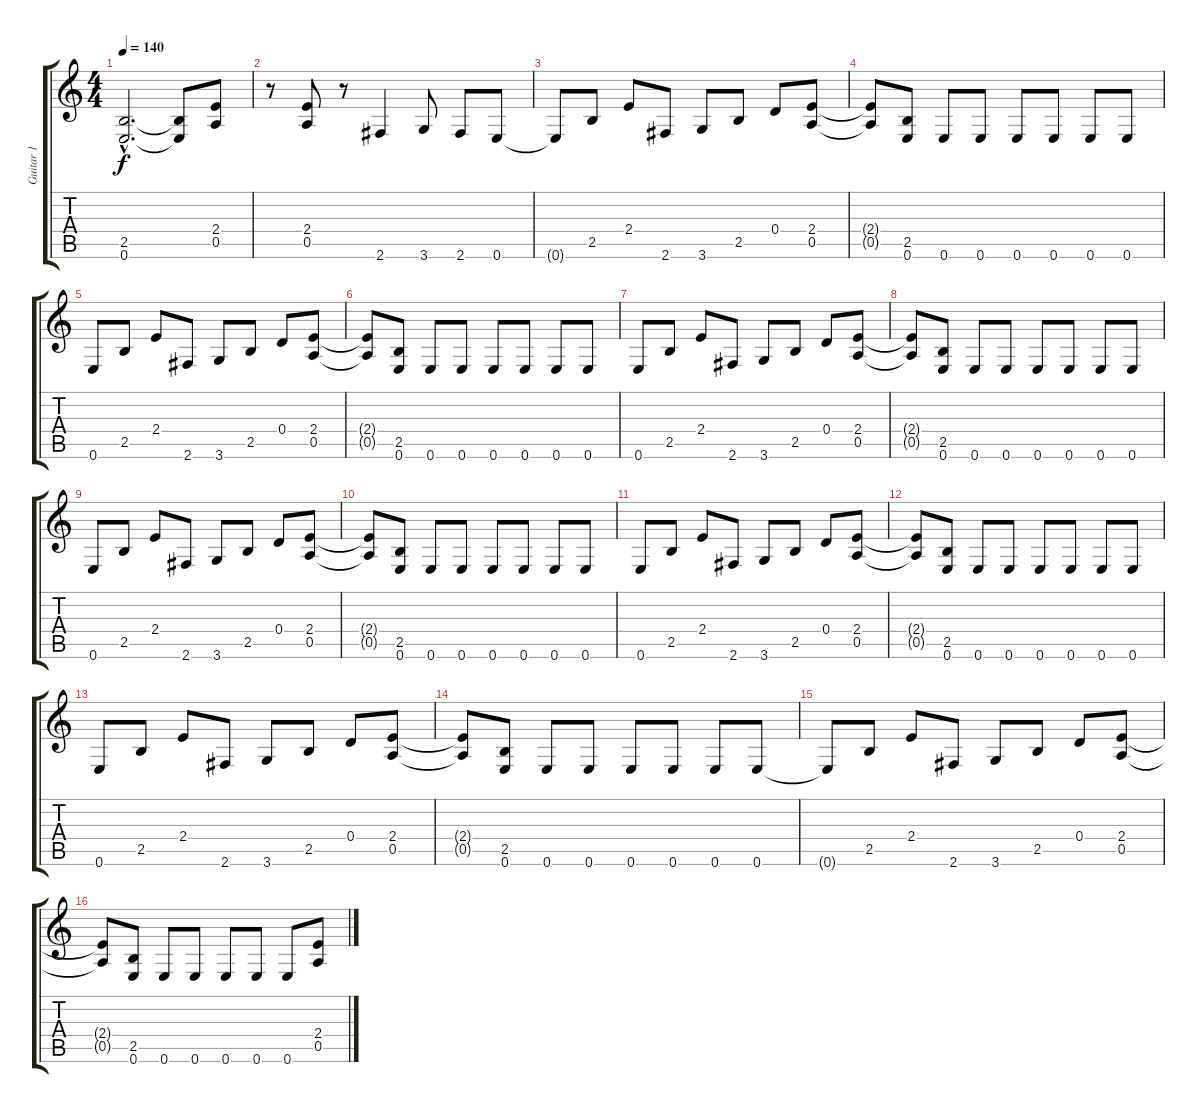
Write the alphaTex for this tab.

\track ("Guitar 1            " "Guitar 1  ") {instrument distortionguitar}
\staff {score tabs}
\tuning (E4 B3 G3 D3 A2 E2) {hide}
\ts (4 4)
\tempo 140
\clef g2
\ks c
(2.5{hac} 0.6{hac}).2{d dy f} (2.5{t} 0.6{t}).8 (2.4 0.5).8 |
r.8 (2.4 0.5).8 r.8 2.6.4 3.6.8 2.6.8 0.6.8 |
0.6{t}.8 2.5.8 2.4.8 2.6.8 3.6.8 2.5.8 0.4.8 (2.4 0.5).8 |
(2.4{t} 0.5{t}).8 (2.5 0.6).8 0.6.8 0.6.8 0.6.8 0.6.8 0.6.8 0.6.8 |
0.6.8 2.5.8 2.4.8 2.6.8 3.6.8 2.5.8 0.4.8 (2.4 0.5).8 |
(2.4{t} 0.5{t}).8 (2.5 0.6).8 0.6.8 0.6.8 0.6.8 0.6.8 0.6.8 0.6.8 |
0.6.8 2.5.8 2.4.8 2.6.8 3.6.8 2.5.8 0.4.8 (2.4 0.5).8 |
(2.4{t} 0.5{t}).8 (2.5 0.6).8 0.6.8 0.6.8 0.6.8 0.6.8 0.6.8 0.6.8 |
0.6.8 2.5.8 2.4.8 2.6.8 3.6.8 2.5.8 0.4.8 (2.4 0.5).8 |
(2.4{t} 0.5{t}).8 (2.5 0.6).8 0.6.8 0.6.8 0.6.8 0.6.8 0.6.8 0.6.8 |
0.6.8 2.5.8 2.4.8 2.6.8 3.6.8 2.5.8 0.4.8 (2.4 0.5).8 |
(2.4{t} 0.5{t}).8 (2.5 0.6).8 0.6.8 0.6.8 0.6.8 0.6.8 0.6.8 0.6.8 |
0.6.8 2.5.8 2.4.8 2.6.8 3.6.8 2.5.8 0.4.8 (2.4 0.5).8 |
(2.4{t} 0.5{t}).8 (2.5 0.6).8 0.6.8 0.6.8 0.6.8 0.6.8 0.6.8 0.6.8 |
0.6{t}.8 2.5.8 2.4.8 2.6.8 3.6.8 2.5.8 0.4.8 (2.4 0.5).8 |
(2.4{t} 0.5{t}).8 (2.5 0.6).8 0.6.8 0.6.8 0.6.8 0.6.8 0.6.8 (2.4 0.5).8
